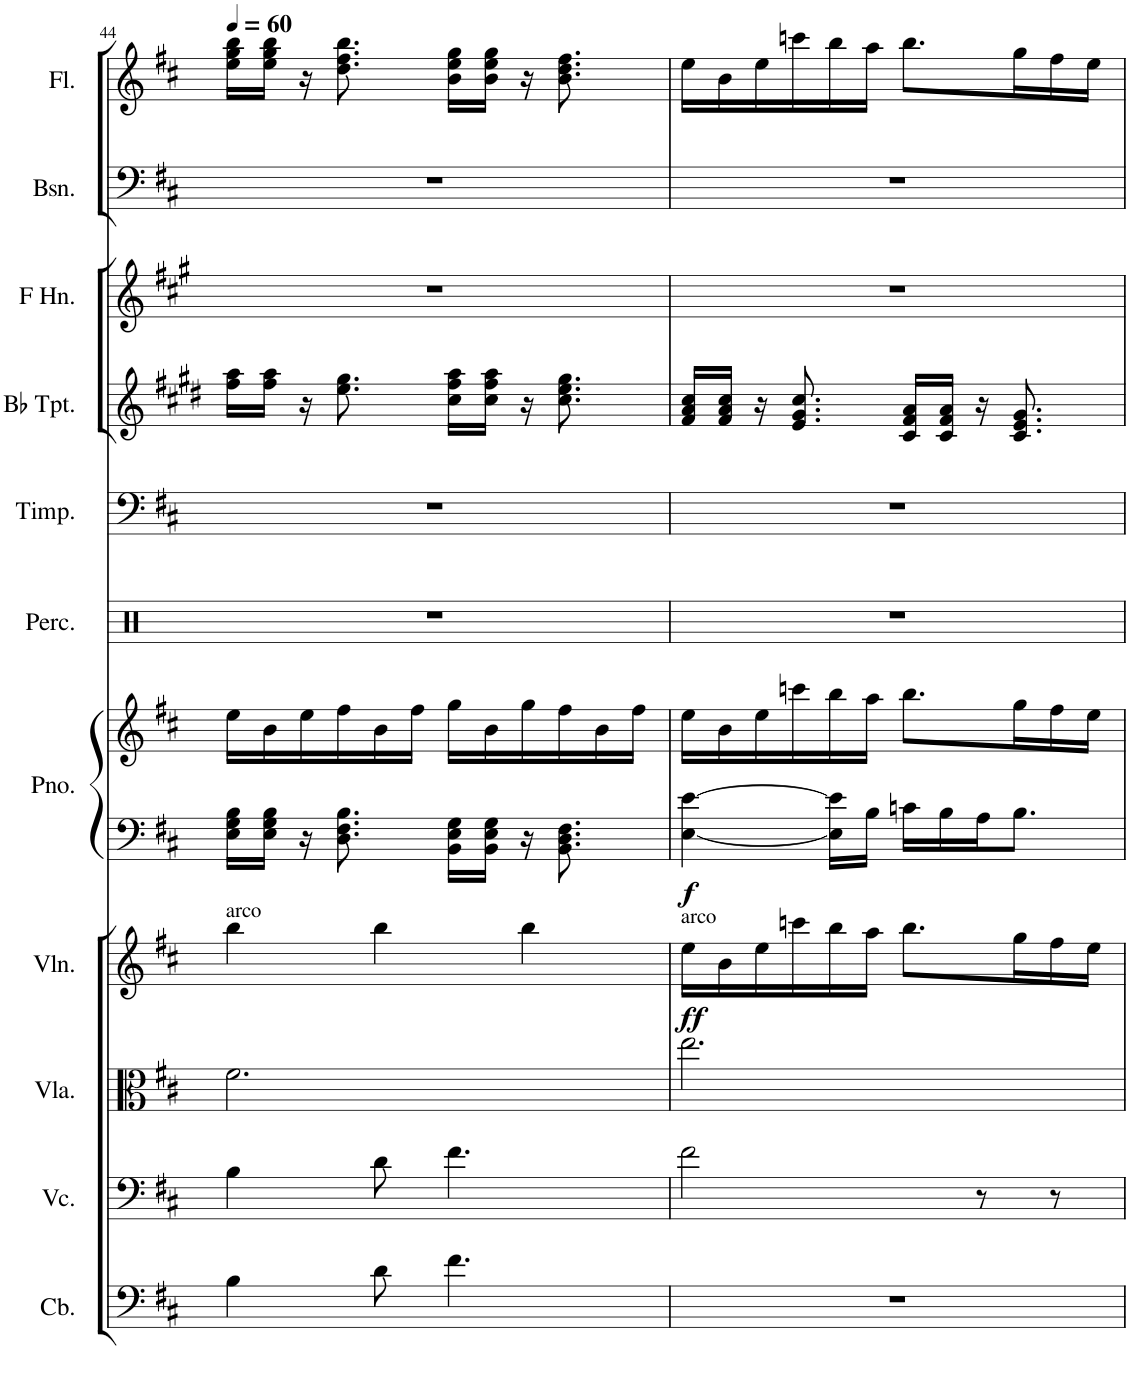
**kern	**kern	**kern	**kern	**dynam	**kern	**kern	**dynam	**kern	**kern	**kern	**kern	**kern	**kern
*part11	*part10	*part9	*part8	*part8	*part7	*part7	*part7	*part6	*part5	*part4	*part3	*part2	*part1
*staff12	*staff11	*staff10	*staff9	*staff9	*staff8	*staff7	*staff7/8	*staff6	*staff5	*staff4	*staff3	*staff2	*staff1
*I"Contrabass	*I"Violoncello	*I"Viola	*I"Violin	*	*I"Piano	*	*	*I"Percussion	*I"Timpani	*I"Bb Trumpet	*I"Horn in F	*I"Bassoon	*I"Flute
*I'Cb.	*I'Vc.	*I'Vla.	*I'Vln.	*	*I'Pno.	*	*	*I'Perc.	*I'Timp.	*I'Bb Tpt.	*	*I'Bsn.	*I'Fl.
!!LO:PB:g=z
*clefF4	*clefF4	*clefC3	*clefG2	*	*clefF4	*clefG2	*	*clefX	*clefF4	*clefG2	*clefG2	*clefF4	*clefG2
*Trd7c12	*	*	*	*	*	*	*	*	*	*Trd1c2	*Trd4c7	*	*
*k[f#c#]	*k[f#c#]	*k[f#c#]	*k[f#c#]	*	*k[f#c#]	*k[f#c#]	*	*k[]	*k[f#c#]	*k[f#c#g#d#]	*k[f#c#g#]	*k[f#c#]	*k[f#c#]
*M6/8	*M6/8	*M6/8	*M6/8	*	*M6/8	*M6/8	*	*M6/8	*M6/8	*M6/8	*M6/8	*M6/8	*M6/8
*MM60	*MM60	*MM60	*MM60	*	*MM60	*MM60	*	*MM60	*MM60	*MM60	*MM60	*MM60	*MM60
=44	=44	=44	=44	=44	=44	=44	=44	=44	=44	=44	=44	=44	=44
!	!	!	!LO:TX:a:t=arco	!	!	!	!	!	!	!	!	!	!
4B\	4B\	2.f#\	4bb\	.	16E\ 16G\ 16B\LL	16ee\LL	.	2.r	2.r	16ff#\ 16aa\LL	2.r	2.r	16ee\ 16gg\ 16bb\LL
.	.	.	.	.	16E\ 16G\ 16B\JJ	16b\	.	.	.	16ff#\ 16aa\JJ	.	.	16ee\ 16gg\ 16bb\JJ
.	.	.	.	.	16r	16ee\	.	.	.	16r	.	.	16r
.	.	.	.	.	8.D\ 8.F#\ 8.B\	16ff#\	.	.	.	8.ee\ 8.gg#\	.	.	8.dd\ 8.ff#\ 8.bb\
8d\	8d\	.	4bb\	.	.	16b\	.	.	.	.	.	.	.
.	.	.	.	.	.	16ff#\JJ	.	.	.	.	.	.	.
4.f#\	4.f#\	.	.	.	16BB\ 16E\ 16G\LL	16gg\LL	.	.	.	16cc#\ 16ff#\ 16aa\LL	.	.	16b\ 16ee\ 16gg\LL
.	.	.	.	.	16BB\ 16E\ 16G\JJ	16b\	.	.	.	16cc#\ 16ff#\ 16aa\JJ	.	.	16b\ 16ee\ 16gg\JJ
.	.	.	4bb\	.	16r	16gg\	.	.	.	16r	.	.	16r
.	.	.	.	.	8.BB\ 8.D\ 8.F#\	16ff#\	.	.	.	8.cc#\ 8.ee\ 8.gg#\	.	.	8.b\ 8.dd\ 8.ff#\
.	.	.	.	.	.	16b\	.	.	.	.	.	.	.
.	.	.	.	.	.	16ff#\JJ	.	.	.	.	.	.	.
=45	=45	=45	=45	=45	=45	=45	=45	=45	=45	=45	=45	=45	=45
!	!	!	!LO:TX:a:t=arco	!	!	!	!	!	!	!	!	!	!
!	!	!	!	!LO:DY:b	!	!	!LO:DY:b=2	!	!	!	!	!	!
2.r	2f#\	2.ee\	16ee\LL	ff	[4E\ [4e\	16ee\LL	f	2.r	2.r	16f#/ 16a/ 16cc#/LL	2.r	2.r	16ee\LL
.	.	.	16b\	.	.	16b\	.	.	.	16f#/ 16a/ 16cc#/JJ	.	.	16b\
.	.	.	16ee\	.	.	16ee\	.	.	.	16r	.	.	16ee\
.	.	.	16cccn\	.	.	16cccn\	.	.	.	8.e/ 8.g#/ 8.cc#/	.	.	16cccn\
.	.	.	16bb\	.	16E\] 16e\]LL	16bb\	.	.	.	.	.	.	16bb\
.	.	.	16aa\JJ	.	16B\JJ	16aa\JJ	.	.	.	.	.	.	16aa\JJ
.	.	.	8.bb\L	.	16cn\LL	8.bb\L	.	.	.	16c#/ 16f#/ 16a/LL	.	.	8.bb\L
.	.	.	.	.	16B\	.	.	.	.	16c#/ 16f#/ 16a/JJ	.	.	.
.	8r	.	.	.	16A\J	.	.	.	.	16r	.	.	.
.	.	.	16gg\L	.	8.B\J	16gg\L	.	.	.	8.c#/ 8.e/ 8.g#/	.	.	16gg\L
.	8r	.	16ff#\	.	.	16ff#\	.	.	.	.	.	.	16ff#\
.	.	.	16ee\JJ	.	.	16ee\JJ	.	.	.	.	.	.	16ee\JJ
=	=	=	=	=	=	=	=	=	=	=	=	=	=
*-	*-	*-	*-	*-	*-	*-	*-	*-	*-	*-	*-	*-	*-
